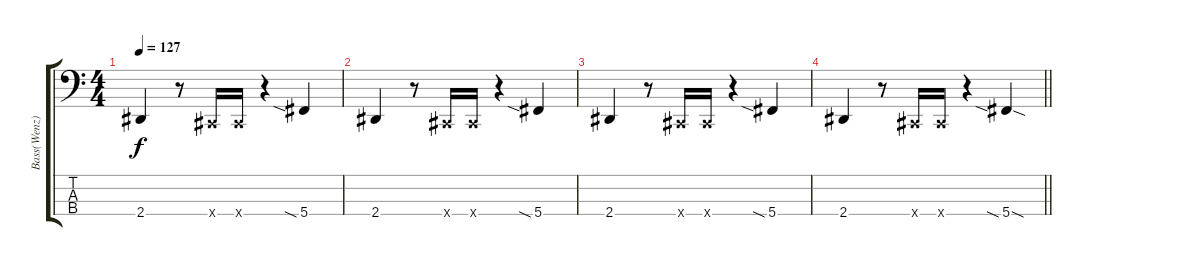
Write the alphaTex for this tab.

\track ("Bass(Wenz)" "Bass(Wenz)") {instrument electricbassfinger}
\staff {score tabs}
\tuning (Gb2 Db2 Ab1 Db1) {hide}
\ts (4 4)
\tempo 127
\clef f4
\ks c
2.4.4{dy f} r.8 0.4{x}.16 0.4{x}.16 r.4 5.4{sia}.4 |
2.4.4 r.8 0.4{x}.16 0.4{x}.16 r.4 5.4{sia}.4 |
2.4.4 r.8 0.4{x}.16 0.4{x}.16 r.4 5.4{sia}.4 |
\barLineRight lightlight
2.4.4 r.8 0.4{x}.16 0.4{x}.16 r.4 5.4{sia sod}.4
